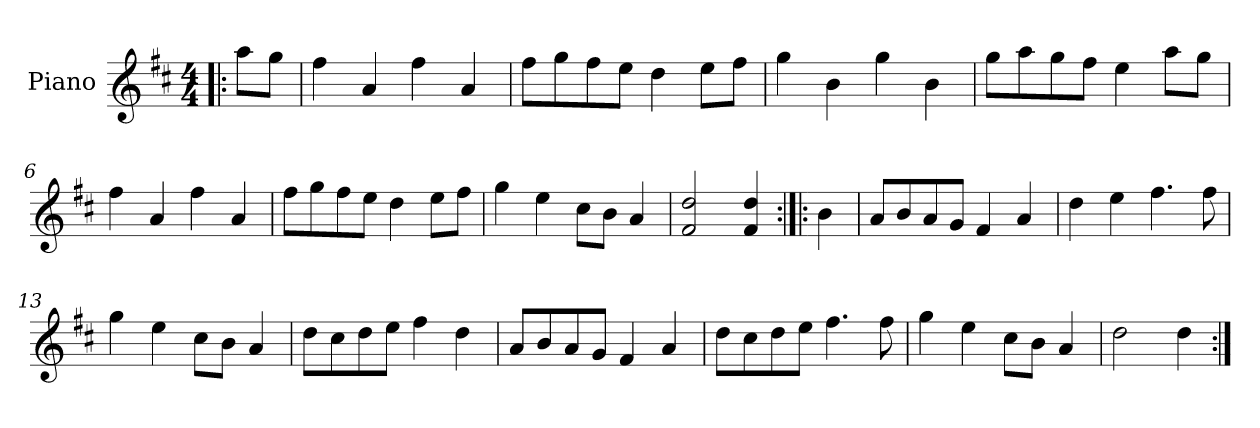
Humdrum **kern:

**kern
*part1
*staff1
*I"Piano
*I'Pno
*clefG2
*k[f#c#]
*D:
*M4/4
=1!|:
8aa\L
8gg\J
=2
4ff#\
4a/
4ff#\
4a/
=3
8ff#\L
8gg\
8ff#\
8ee\J
4dd\
8ee\L
8ff#\J
=4
4gg\
4b\
4gg\
4b\
=5
8gg\L
8aa\
8gg\
8ff#\J
4ee\
8aa\L
8gg\J
=6
4ff#\
4a/
4ff#\
4a/
=7
8ff#\L
8gg\
8ff#\
8ee\J
4dd\
8ee\L
8ff#\J
=8
4gg\
4ee\
8cc#\L
8b\J
4a/
=9
2f#/ 2dd/
4f#/ 4dd/
=10:|!|:
4b\
=11
8a/L
8b/
8a/
8g/J
4f#/
4a/
=12
4dd\
4ee\
4.ff#\
8ff#\
=13
4gg\
4ee\
8cc#\L
8b\J
4a/
=14
8dd\L
8cc#\
8dd\
8ee\J
4ff#\
4dd\
=15
8a/L
8b/
8a/
8g/J
4f#/
4a/
=16
8dd\L
8cc#\
8dd\
8ee\J
4.ff#\
8ff#\
=17
4gg\
4ee\
8cc#\L
8b\J
4a/
=18
2dd\
4dd\
=:|!
*-
